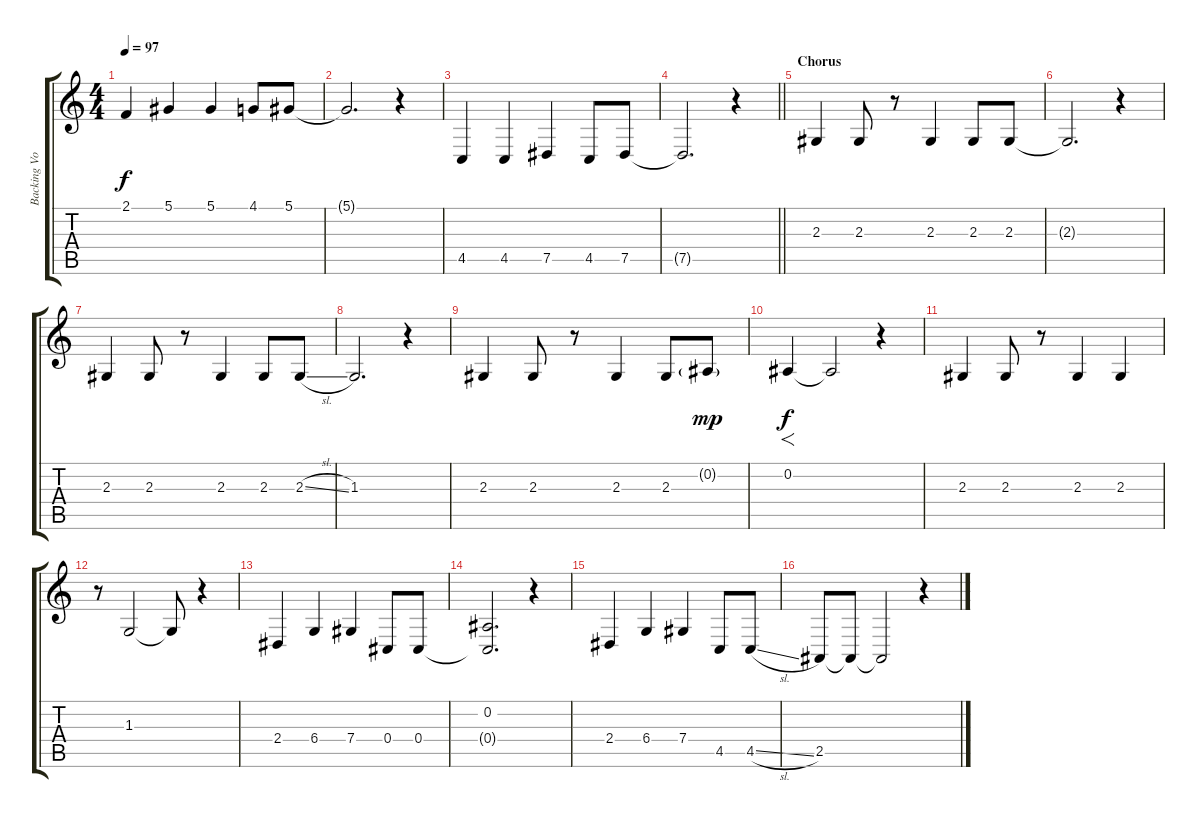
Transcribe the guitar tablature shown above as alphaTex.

\track ("Backing Vocals" "Backing Vo") {instrument lead3calliope}
\staff {score tabs}
\tuning (Eb4 Bb3 Gb3 Db3 Ab2 Eb2) {hide}
\ts (4 4)
\tempo 97
\clef g2
\ks c
2.1.4{dy f} 5.1.4 5.1.4 4.1.8 5.1.8 |
5.1{t}.2{d} r.4 |
4.5.4 4.5.4 7.5.4 4.5.8 7.5.8 |
\barLineRight lightlight
7.5{t}.2{d} r.4 |
\section ("" "Chorus")
2.3.4 2.3.8 r.8 2.3.4 2.3.8 2.3.8 |
2.3{t}.2{d} r.4 |
2.3.4 2.3.8 r.8 2.3.4 2.3.8 2.3{sl}.8 |
1.3.2{d} r.4 |
2.3.4 2.3.8 r.8 2.3.4 2.3.8 0.2{g}.8{dy mp} |
0.2.4{f dy f} 0.2{t}.2 r.4 |
2.3.4 2.3.8 r.8 2.3.4 2.3.4 |
r.8 1.3.2 1.3{t}.8 r.4 |
2.4.4 6.4.4 7.4.4 0.4.8 0.4.8 |
(0.2 0.4{t}).2{d} r.4 |
2.4.4 6.4.4 7.4.4 4.5.8 4.5{sl}.8 |
2.5.8 2.5{t}.8 2.5{t}.2 r.4
